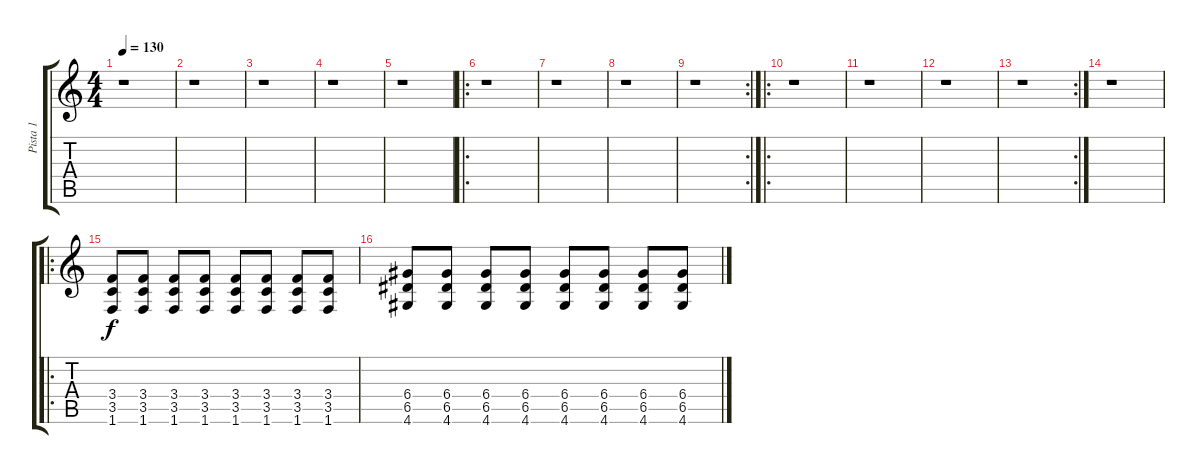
\track ("Pista 1" "Pista 1") {instrument overdrivenguitar}
\staff {score tabs}
\tuning (E4 B3 G3 D3 A2 E2) {hide}
\ts (4 4)
\tempo 130
\clef g2
\ks c
r.1{dy f} |
r.1 |
r.1 |
r.1 |
r.1 |
\ro
r.1 |
r.1 |
r.1 |
\rc 2
r.1 |
\ro
r.1 |
r.1 |
r.1 |
\rc 2
r.1 |
r.1 |
\ro
(3.4 3.5 1.6).8 (3.4 3.5 1.6).8 (3.4 3.5 1.6).8 (3.4 3.5 1.6).8 (3.4 3.5 1.6).8 (3.4 3.5 1.6).8 (3.4 3.5 1.6).8 (3.4 3.5 1.6).8 |
(6.4 6.5 4.6).8 (6.4 6.5 4.6).8 (6.4 6.5 4.6).8 (6.4 6.5 4.6).8 (6.4 6.5 4.6).8 (6.4 6.5 4.6).8 (6.4 6.5 4.6).8 (6.4 6.5 4.6).8
